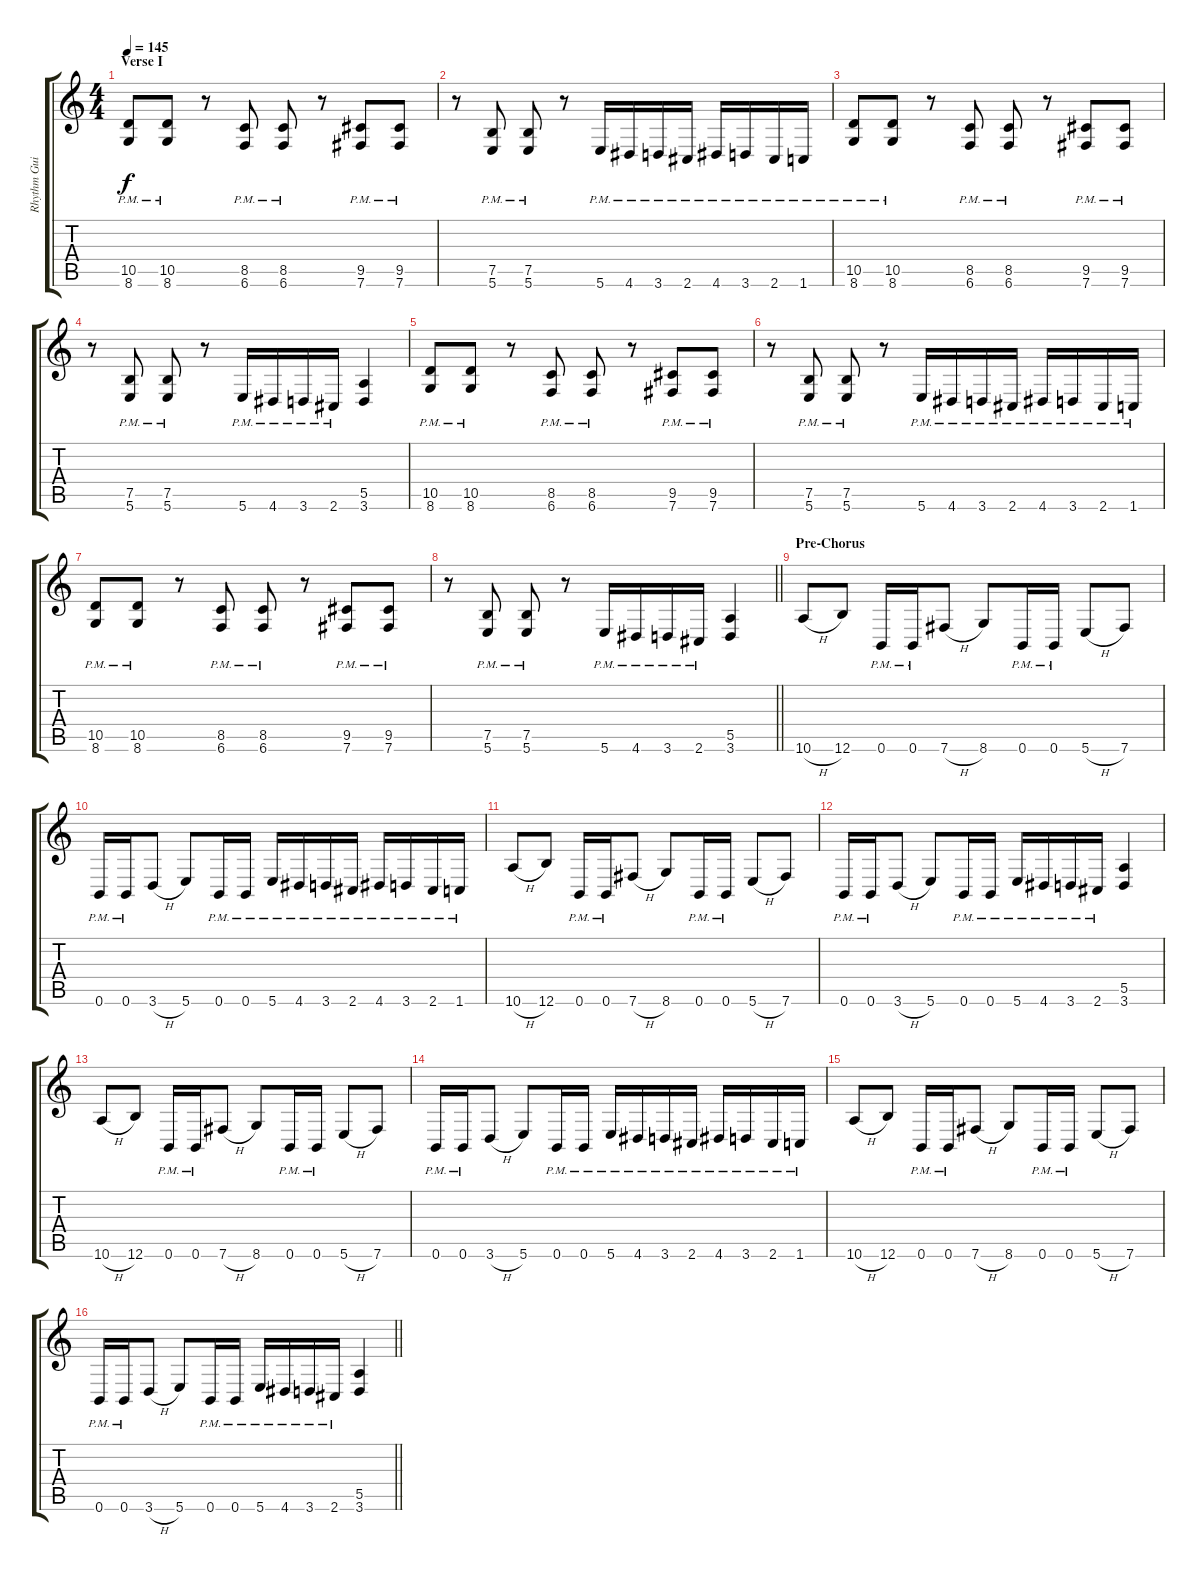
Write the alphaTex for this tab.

\track ("Rhythm Guitar" "Rhythm Gui") {instrument distortionguitar}
\staff {score tabs}
\tuning (B3 Gb3 D3 A2 E2 B1) {hide}
\ts (4 4)
\section ("" "Verse I")
\tempo 145
\clef g2
\ks c
(10.5{pm} 8.6{pm}).8{dy f} (10.5{pm} 8.6{pm}).8 r.8 (8.5{pm} 6.6{pm}).8 (8.5{pm} 6.6{pm}).8 r.8 (9.5{pm} 7.6{pm}).8 (9.5{pm} 7.6{pm}).8 |
r.8 (7.5{pm} 5.6{pm}).8 (7.5{pm} 5.6{pm}).8 r.8 5.6{pm}.16 4.6{pm}.16 3.6{pm}.16 2.6{pm}.16 4.6{pm}.16 3.6{pm}.16 2.6{pm}.16 1.6{pm}.16 |
(10.5{pm} 8.6{pm}).8 (10.5{pm} 8.6{pm}).8 r.8 (8.5{pm} 6.6{pm}).8 (8.5{pm} 6.6{pm}).8 r.8 (9.5{pm} 7.6{pm}).8 (9.5{pm} 7.6{pm}).8 |
r.8 (7.5{pm} 5.6{pm}).8 (7.5{pm} 5.6{pm}).8 r.8 5.6{pm}.16 4.6{pm}.16 3.6{pm}.16 2.6{pm}.16 (5.5 3.6).4 |
(10.5{pm} 8.6{pm}).8 (10.5{pm} 8.6{pm}).8 r.8 (8.5{pm} 6.6{pm}).8 (8.5{pm} 6.6{pm}).8 r.8 (9.5{pm} 7.6{pm}).8 (9.5{pm} 7.6{pm}).8 |
r.8 (7.5{pm} 5.6{pm}).8 (7.5{pm} 5.6{pm}).8 r.8 5.6{pm}.16 4.6{pm}.16 3.6{pm}.16 2.6{pm}.16 4.6{pm}.16 3.6{pm}.16 2.6{pm}.16 1.6{pm}.16 |
(10.5{pm} 8.6{pm}).8 (10.5{pm} 8.6{pm}).8 r.8 (8.5{pm} 6.6{pm}).8 (8.5{pm} 6.6{pm}).8 r.8 (9.5{pm} 7.6{pm}).8 (9.5{pm} 7.6{pm}).8 |
\barLineRight lightlight
r.8 (7.5{pm} 5.6{pm}).8 (7.5{pm} 5.6{pm}).8 r.8 5.6{pm}.16 4.6{pm}.16 3.6{pm}.16 2.6{pm}.16 (5.5 3.6).4 |
\section ("" "Pre-Chorus")
10.6{h}.8 12.6.8 0.6{pm}.16 0.6{pm}.16 7.6{h}.8 8.6.8 0.6{pm}.16 0.6{pm}.16 5.6{h}.8 7.6.8 |
0.6{pm}.16 0.6{pm}.16 3.6{h}.8 5.6.8 0.6{pm}.16 0.6{pm}.16 5.6{pm}.16 4.6{pm}.16 3.6{pm}.16 2.6{pm}.16 4.6{pm}.16 3.6{pm}.16 2.6{pm}.16 1.6{pm}.16 |
10.6{h}.8 12.6.8 0.6{pm}.16 0.6{pm}.16 7.6{h}.8 8.6.8 0.6{pm}.16 0.6{pm}.16 5.6{h}.8 7.6.8 |
0.6{pm}.16 0.6{pm}.16 3.6{h}.8 5.6.8 0.6{pm}.16 0.6{pm}.16 5.6{pm}.16 4.6{pm}.16 3.6{pm}.16 2.6{pm}.16 (5.5 3.6).4 |
10.6{h}.8 12.6.8 0.6{pm}.16 0.6{pm}.16 7.6{h}.8 8.6.8 0.6{pm}.16 0.6{pm}.16 5.6{h}.8 7.6.8 |
0.6{pm}.16 0.6{pm}.16 3.6{h}.8 5.6.8 0.6{pm}.16 0.6{pm}.16 5.6{pm}.16 4.6{pm}.16 3.6{pm}.16 2.6{pm}.16 4.6{pm}.16 3.6{pm}.16 2.6{pm}.16 1.6{pm}.16 |
10.6{h}.8 12.6.8 0.6{pm}.16 0.6{pm}.16 7.6{h}.8 8.6.8 0.6{pm}.16 0.6{pm}.16 5.6{h}.8 7.6.8 |
\barLineRight lightlight
0.6{pm}.16 0.6{pm}.16 3.6{h}.8 5.6.8 0.6{pm}.16 0.6{pm}.16 5.6{pm}.16 4.6{pm}.16 3.6{pm}.16 2.6{pm}.16 (5.5 3.6).4
